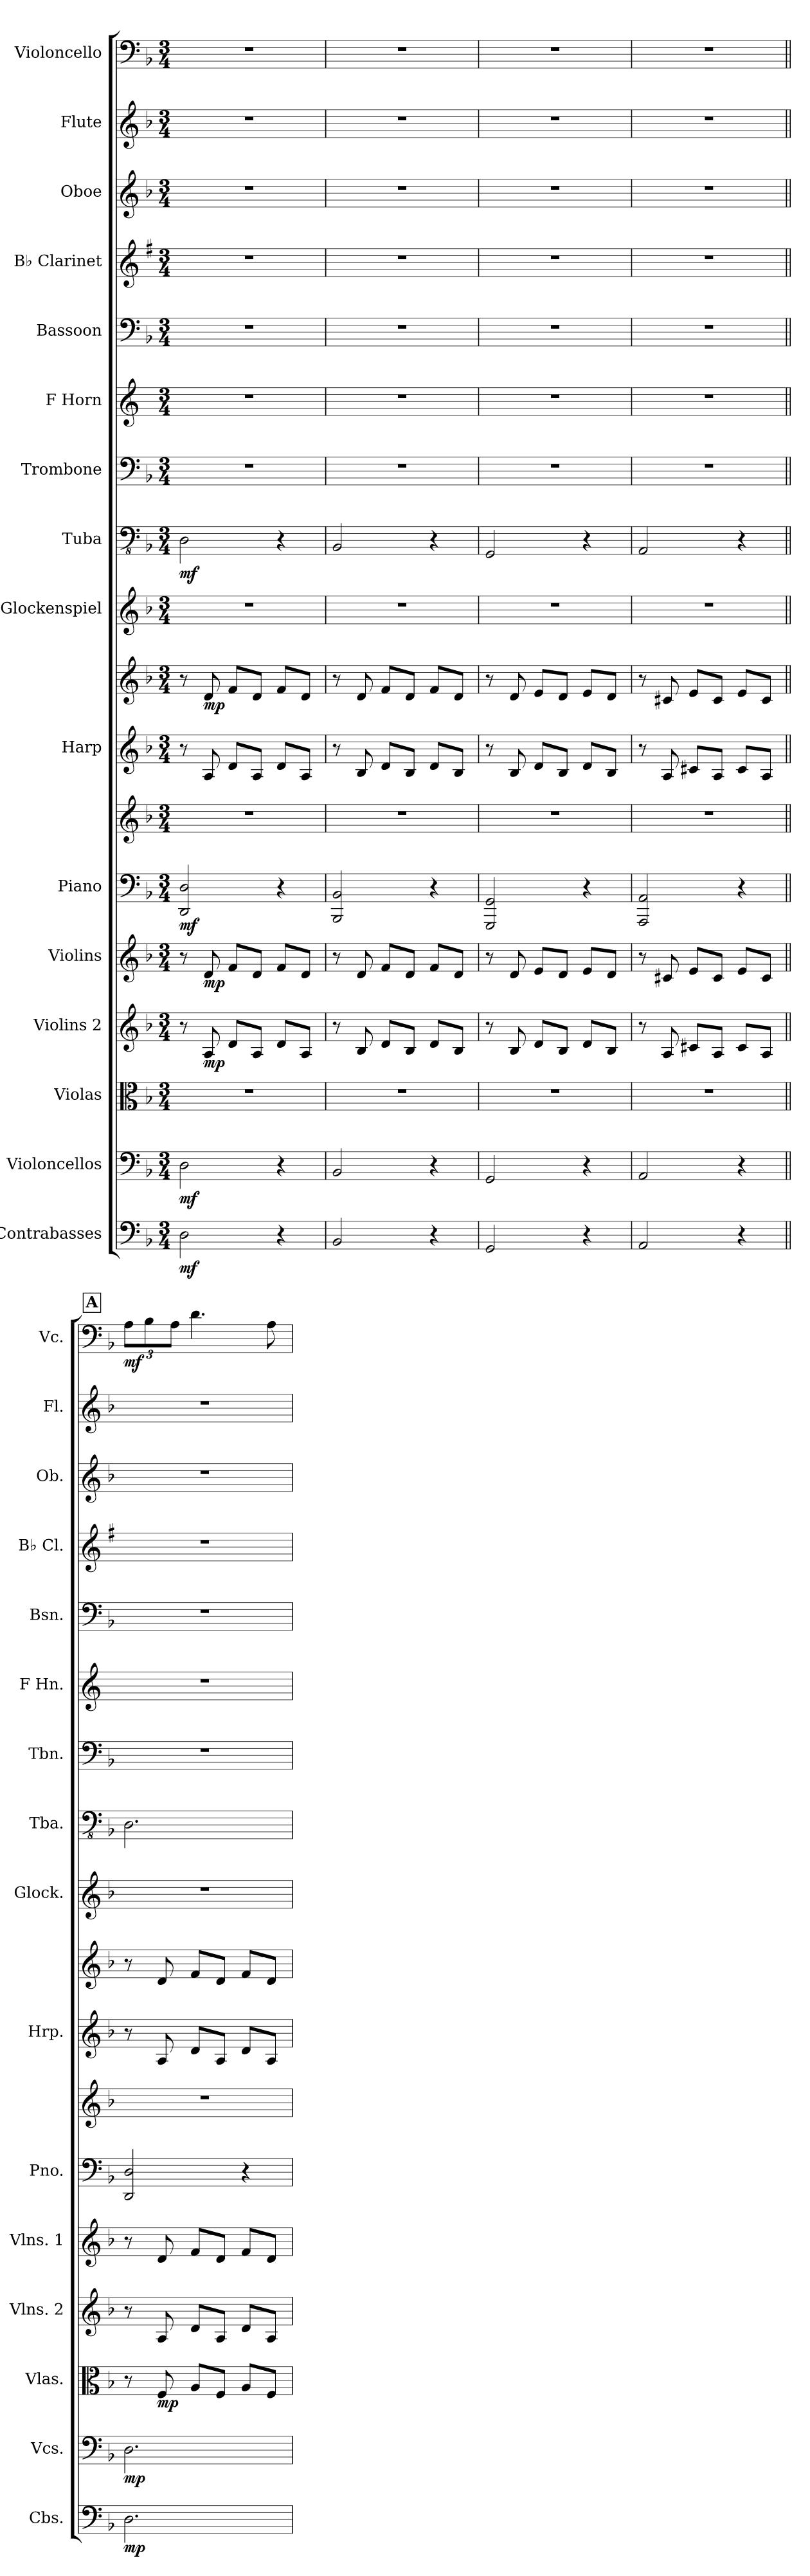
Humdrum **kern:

**kern	**dynam	**kern	**dynam	**kern	**dynam	**kern	**dynam	**kern	**dynam	**kern	**kern	**dynam	**kern	**kern	**dynam	**kern	**kern	**dynam	**kern	**kern	**kern	**kern	**kern	**kern	**kern	**dynam
*part16	*part16	*part15	*part15	*part14	*part14	*part13	*part13	*part12	*part12	*part11	*part11	*part11	*part10	*part10	*part10	*part9	*part8	*part8	*part7	*part6	*part5	*part4	*part3	*part2	*part1	*part1
*staff18	*staff18	*staff17	*staff17	*staff16	*staff16	*staff15	*staff15	*staff14	*staff14	*staff13	*staff12	*staff12/13	*staff11	*staff10	*staff10/11	*staff9	*staff8	*staff8	*staff7	*staff6	*staff5	*staff4	*staff3	*staff2	*staff1	*staff1
*I"Contrabasses	*	*I"Violoncellos	*	*I"Violas	*	*I"Violins 2	*	*I"Violins	*	*I"Piano	*	*	*I"Harp	*	*	*I"Glockenspiel	*I"Tuba	*	*I"Trombone	*I"F Horn	*I"Bassoon	*I"B♭ Clarinet	*I"Oboe	*I"Flute	*I"Violoncello	*
*I'Cbs.	*	*I'Vcs.	*	*I'Vlas.	*	*I'Vlns. 2	*	*I'Vlns. 1	*	*I'Pno.	*	*	*I'Hrp.	*	*	*I'Glock.	*I'Tba.	*	*I'Tbn.	*I'F Hn.	*I'Bsn.	*I'B♭ Cl.	*I'Ob.	*I'Fl.	*I'Vc.	*
*clefF4	*	*clefF4	*	*clefC3	*	*clefG2	*	*clefG2	*	*clefF4	*clefG2	*	*clefG2	*clefG2	*	*clefG2	*clefFv4	*	*clefF4	*clefG2	*clefF4	*clefG2	*clefG2	*clefG2	*clefF4	*
*ITrd7c12	*	*	*	*	*	*	*	*	*	*	*	*	*	*	*	*ITrd-14c-24	*	*	*	*ITrd4c7	*	*ITrd1c2	*	*	*	*
*k[b-]	*	*k[b-]	*	*k[b-]	*	*k[b-]	*	*k[b-]	*	*k[b-]	*k[b-]	*	*k[b-]	*k[b-]	*	*k[b-]	*k[b-]	*	*k[b-]	*k[b-]	*k[b-]	*k[b-]	*k[b-]	*k[b-]	*k[b-]	*
*M3/4	*	*M3/4	*	*M3/4	*	*M3/4	*	*M3/4	*	*M3/4	*M3/4	*	*M3/4	*M3/4	*	*M3/4	*M3/4	*	*M3/4	*M3/4	*M3/4	*M3/4	*M3/4	*M3/4	*M3/4	*
*MM65	*	*MM65	*	*MM65	*	*MM65	*	*MM65	*	*MM65	*MM65	*	*MM65	*MM65	*	*MM65	*MM65	*	*MM65	*MM65	*MM65	*MM65	*MM65	*MM65	*MM65	*
=1	=1	=1	=1	=1	=1	=1	=1	=1	=1	=1	=1	=1	=1	=1	=1	=1	=1	=1	=1	=1	=1	=1	=1	=1	=1	=1
!	!LO:DY:b	!	!LO:DY:b	!	!	!	!	!	!	!	!	!LO:DY:b=2	!	!	!	!	!	!LO:DY:b	!	!	!	!	!	!	!	!
2DD\	mf	2D\	mf	2.r	.	8r	.	8r	.	2DD/ 2D/	2.r	mf	8r	8r	.	2.r	2DD\	mf	2.r	2.r	2.r	2.r	2.r	2.r	2.r	.
!	!	!	!	!	!	!	!LO:DY:b	!	!LO:DY:b	!	!	!	!	!	!LO:DY:b	!	!	!	!	!	!	!	!	!	!	!
.	.	.	.	.	.	8A/	mp	8d/	mp	.	.	.	8A/	8d/	mp	.	.	.	.	.	.	.	.	.	.	.
.	.	.	.	.	.	8d/L	.	8f/L	.	.	.	.	8d/L	8f/L	.	.	.	.	.	.	.	.	.	.	.	.
.	.	.	.	.	.	8A/J	.	8d/J	.	.	.	.	8A/J	8d/J	.	.	.	.	.	.	.	.	.	.	.	.
4r	.	4r	.	.	.	8d/L	.	8f/L	.	4r	.	.	8d/L	8f/L	.	.	4r	.	.	.	.	.	.	.	.	.
.	.	.	.	.	.	8A/J	.	8d/J	.	.	.	.	8A/J	8d/J	.	.	.	.	.	.	.	.	.	.	.	.
=2	=2	=2	=2	=2	=2	=2	=2	=2	=2	=2	=2	=2	=2	=2	=2	=2	=2	=2	=2	=2	=2	=2	=2	=2	=2	=2
2BBB-/	.	2BB-/	.	2.r	.	8r	.	8r	.	2BBB-/ 2BB-/	2.r	.	8r	8r	.	2.r	2BBB-/	.	2.r	2.r	2.r	2.r	2.r	2.r	2.r	.
.	.	.	.	.	.	8B-/	.	8d/	.	.	.	.	8B-/	8d/	.	.	.	.	.	.	.	.	.	.	.	.
.	.	.	.	.	.	8d/L	.	8f/L	.	.	.	.	8d/L	8f/L	.	.	.	.	.	.	.	.	.	.	.	.
.	.	.	.	.	.	8B-/J	.	8d/J	.	.	.	.	8B-/J	8d/J	.	.	.	.	.	.	.	.	.	.	.	.
4r	.	4r	.	.	.	8d/L	.	8f/L	.	4r	.	.	8d/L	8f/L	.	.	4r	.	.	.	.	.	.	.	.	.
.	.	.	.	.	.	8B-/J	.	8d/J	.	.	.	.	8B-/J	8d/J	.	.	.	.	.	.	.	.	.	.	.	.
=3	=3	=3	=3	=3	=3	=3	=3	=3	=3	=3	=3	=3	=3	=3	=3	=3	=3	=3	=3	=3	=3	=3	=3	=3	=3	=3
2GGG/	.	2GG/	.	2.r	.	8r	.	8r	.	2GGG/ 2GG/	2.r	.	8r	8r	.	2.r	2GGG/	.	2.r	2.r	2.r	2.r	2.r	2.r	2.r	.
.	.	.	.	.	.	8B-/	.	8d/	.	.	.	.	8B-/	8d/	.	.	.	.	.	.	.	.	.	.	.	.
.	.	.	.	.	.	8d/L	.	8e/L	.	.	.	.	8d/L	8e/L	.	.	.	.	.	.	.	.	.	.	.	.
.	.	.	.	.	.	8B-/J	.	8d/J	.	.	.	.	8B-/J	8d/J	.	.	.	.	.	.	.	.	.	.	.	.
4r	.	4r	.	.	.	8d/L	.	8e/L	.	4r	.	.	8d/L	8e/L	.	.	4r	.	.	.	.	.	.	.	.	.
.	.	.	.	.	.	8B-/J	.	8d/J	.	.	.	.	8B-/J	8d/J	.	.	.	.	.	.	.	.	.	.	.	.
=4	=4	=4	=4	=4	=4	=4	=4	=4	=4	=4	=4	=4	=4	=4	=4	=4	=4	=4	=4	=4	=4	=4	=4	=4	=4	=4
2AAA/	.	2AA/	.	2.r	.	8r	.	8r	.	2AAA/ 2AA/	2.r	.	8r	8r	.	2.r	2AAA/	.	2.r	2.r	2.r	2.r	2.r	2.r	2.r	.
.	.	.	.	.	.	8A/	.	8c#X/	.	.	.	.	8A/	8c#X/	.	.	.	.	.	.	.	.	.	.	.	.
.	.	.	.	.	.	8c#X/L	.	8e/L	.	.	.	.	8c#X/L	8e/L	.	.	.	.	.	.	.	.	.	.	.	.
.	.	.	.	.	.	8A/J	.	8c#/J	.	.	.	.	8A/J	8c#/J	.	.	.	.	.	.	.	.	.	.	.	.
4r	.	4r	.	.	.	8c#/L	.	8e/L	.	4r	.	.	8c#/L	8e/L	.	.	4r	.	.	.	.	.	.	.	.	.
.	.	.	.	.	.	8A/J	.	8c#/J	.	.	.	.	8A/J	8c#/J	.	.	.	.	.	.	.	.	.	.	.	.
!!LO:PB:g=z
!!LO:REH:place=s1:a:B:fs=14:t=A
=5||	=5||	=5||	=5||	=5||	=5||	=5||	=5||	=5||	=5||	=5||	=5||	=5||	=5||	=5||	=5||	=5||	=5||	=5||	=5||	=5||	=5||	=5||	=5||	=5||	=5||	=5||
*	*	*	*	*	*	*	*	*	*	*	*	*	*	*	*	*	*	*	*	*	*	*	*	*	*Xbrackettup	*
!	!LO:DY:b	!	!LO:DY:b	!	!	!	!	!	!	!	!	!	!	!	!	!	!	!	!	!	!	!	!	!	!	!LO:DY:b
2.DD\	mp	2.D\	mp	8r	.	8r	.	8r	.	2DD/ 2D/	2.r	.	8r	8r	.	2.r	2.DD\	.	2.r	2.r	2.r	2.r	2.r	2.r	12A\L	mf
.	.	.	.	.	.	.	.	.	.	.	.	.	.	.	.	.	.	.	.	.	.	.	.	.	12B-\	.
!	!	!	!	!	!LO:DY:b	!	!	!	!	!	!	!	!	!	!	!	!	!	!	!	!	!	!	!	!	!
.	.	.	.	8F/	mp	8A/	.	8d/	.	.	.	.	8A/	8d/	.	.	.	.	.	.	.	.	.	.	.	.
.	.	.	.	.	.	.	.	.	.	.	.	.	.	.	.	.	.	.	.	.	.	.	.	.	12A\J	.
.	.	.	.	8A/L	.	8d/L	.	8f/L	.	.	.	.	8d/L	8f/L	.	.	.	.	.	.	.	.	.	.	4.d\	.
.	.	.	.	8F/J	.	8A/J	.	8d/J	.	.	.	.	8A/J	8d/J	.	.	.	.	.	.	.	.	.	.	.	.
.	.	.	.	8A/L	.	8d/L	.	8f/L	.	4r	.	.	8d/L	8f/L	.	.	.	.	.	.	.	.	.	.	.	.
.	.	.	.	8F/J	.	8A/J	.	8d/J	.	.	.	.	8A/J	8d/J	.	.	.	.	.	.	.	.	.	.	8A\	.
=	=	=	=	=	=	=	=	=	=	=	=	=	=	=	=	=	=	=	=	=	=	=	=	=	=	=
*-	*-	*-	*-	*-	*-	*-	*-	*-	*-	*-	*-	*-	*-	*-	*-	*-	*-	*-	*-	*-	*-	*-	*-	*-	*-	*-
